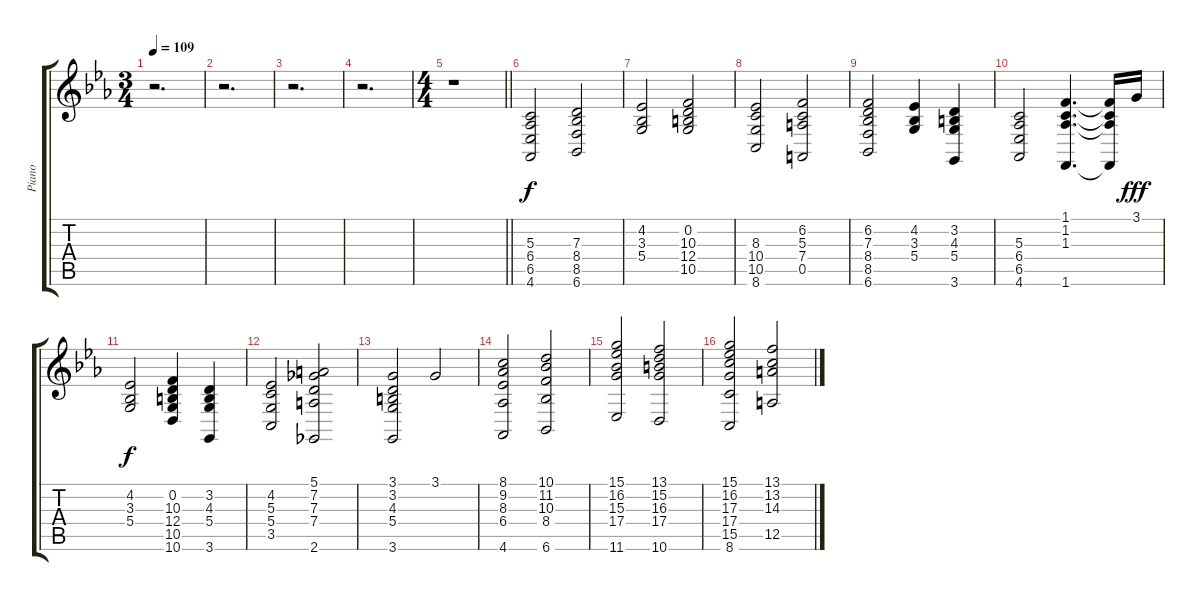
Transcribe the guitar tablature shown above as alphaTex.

\track ("Piano" "Piano") {instrument brightacousticpiano}
\staff {score tabs}
\tuning (E4 B3 G3 D3 A2 E2) {hide}
\ts (3 4)
\tempo 109
\clef g2
\ks cminor
r.2{d dy f} |
r.2{d} |
r.2{d} |
r.2{d} |
\ts (4 4)
\barLineRight lightlight
r.1 |
(5.3 6.4 6.5 4.6).2 (7.3 8.4 8.5 6.6).2 |
(4.2 3.3 5.4).2 (0.2 10.3 12.4 10.5).2 |
(8.3 10.4 10.5 8.6).2 (6.2 5.3 7.4 0.5).2 |
(6.2 7.3 8.4 8.5 6.6).2 (4.2 3.3 5.4).4 (3.2 4.3 5.4 3.6).4 |
(5.3 6.4 6.5 4.6).2 (1.1 1.2 1.3 1.6).4{d} (1.1{t} 1.2{t} 1.3{t} 1.6{t}).16 3.1.16{dy fff} |
(4.2 3.3 5.4).2{dy f} (0.2 10.3 12.4 10.5 10.6).4 (3.2 4.3 5.4 3.6).4 |
(4.2 5.3 5.4 3.5).2 (5.1 7.2 7.3 7.4 2.6).2 |
(3.1 3.2 4.3 5.4 3.6).2 3.1.2 |
(8.1 9.2 8.3 6.4 4.6).2 (10.1 11.2 10.3 8.4 6.6).2 |
(15.1 16.2 15.3 17.4 11.6).2 (13.1 15.2 16.3 17.4 10.6).2 |
(15.1 16.2 17.3 17.4 15.5 8.6).2 (13.1 13.2 14.3 12.5).2
